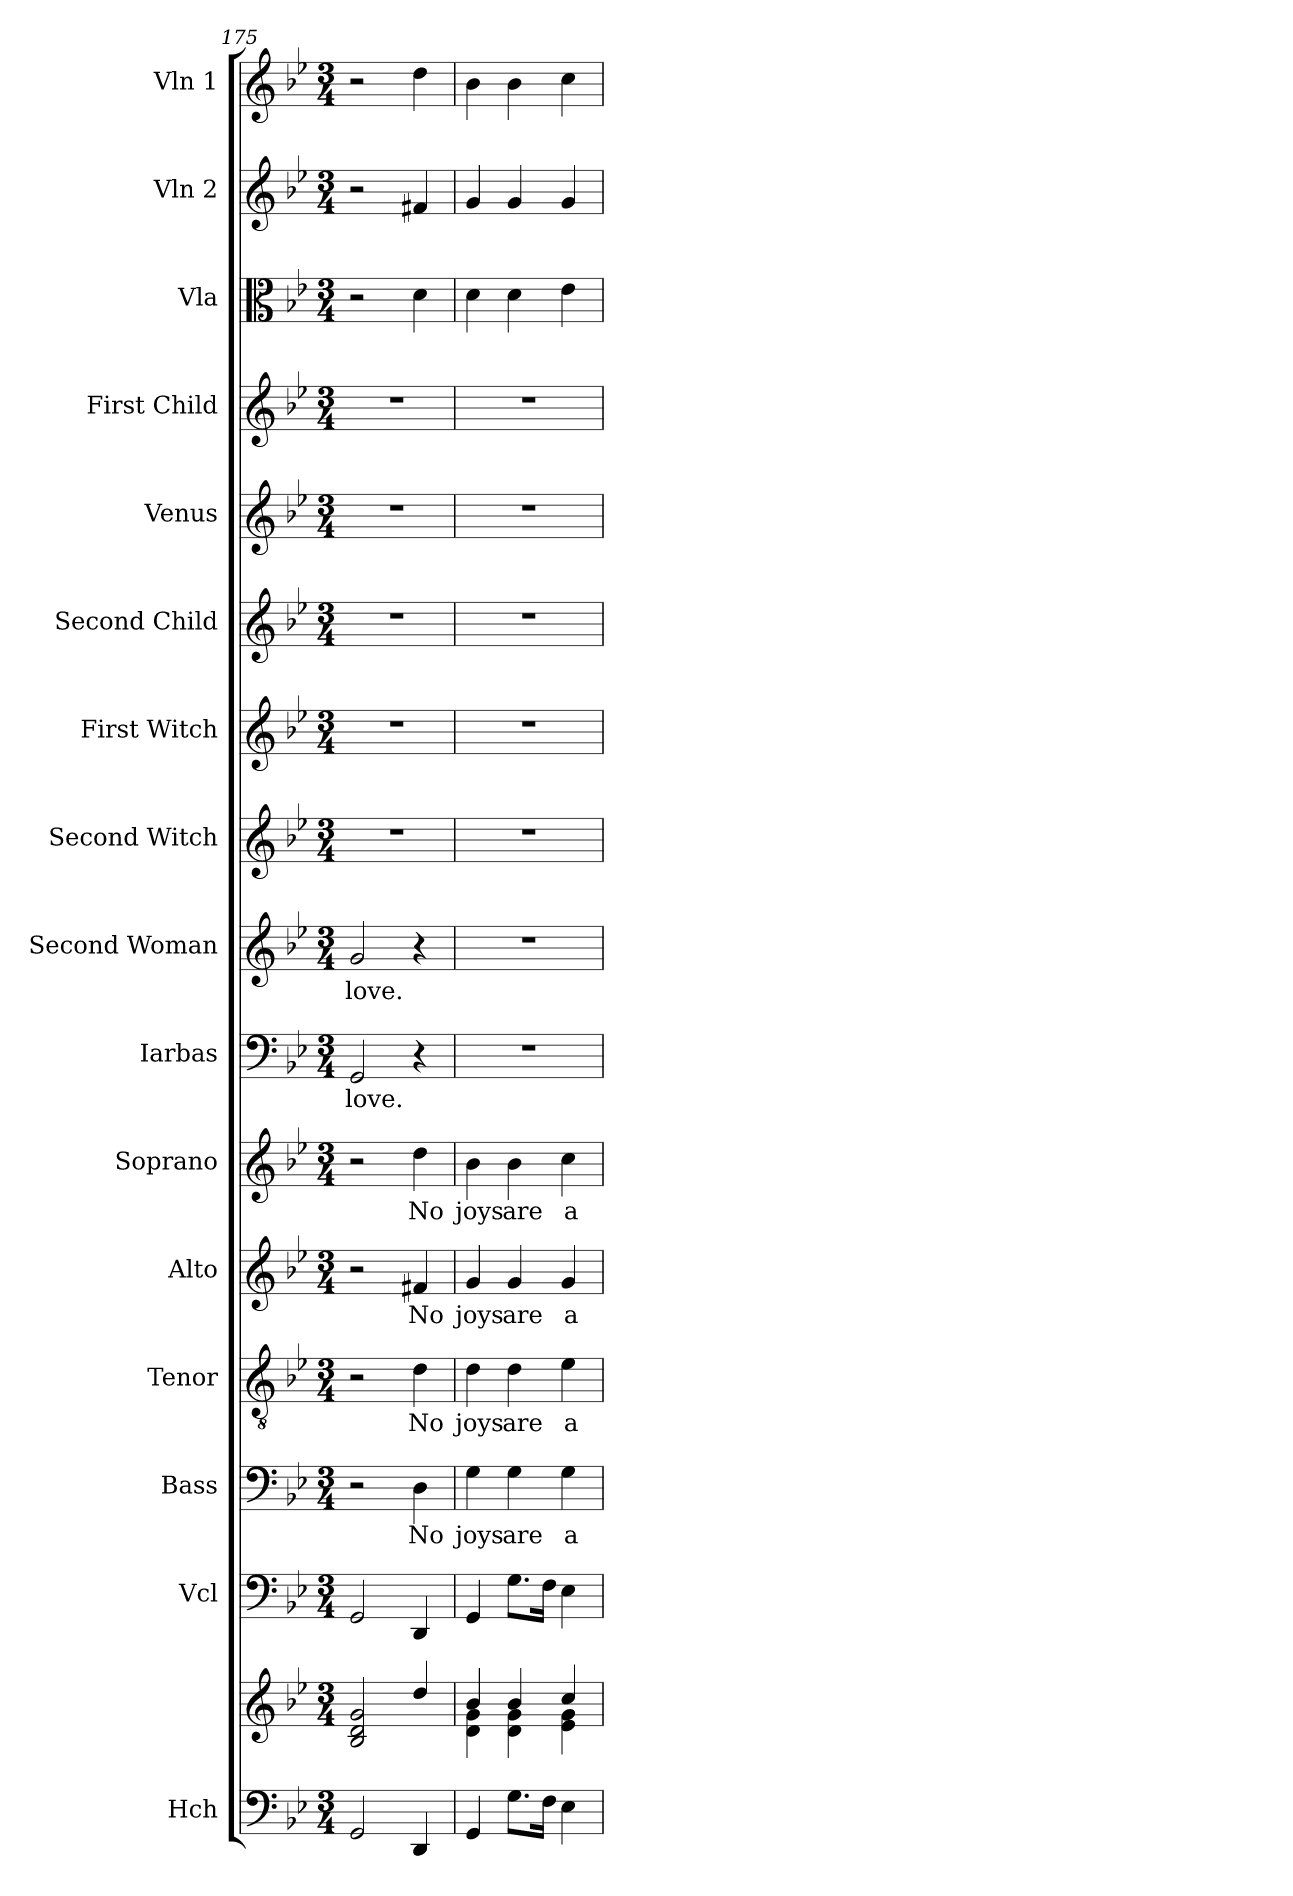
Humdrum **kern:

**kern	**kern	**kern	**kern	**text	**kern	**text	**kern	**text	**kern	**text	**kern	**text	**kern	**text	**kern	**kern	**kern	**kern	**kern	**kern	**kern	**kern
*part16	*part16	*part15	*part14	*part14	*part13	*part13	*part12	*part12	*part11	*part11	*part10	*part10	*part9	*part9	*part8	*part7	*part6	*part5	*part4	*part3	*part2	*part1
*staff17	*staff16	*staff15	*staff14	*staff14	*staff13	*staff13	*staff12	*staff12	*staff11	*staff11	*staff10	*staff10	*staff9	*staff9	*staff8	*staff7	*staff6	*staff5	*staff4	*staff3	*staff2	*staff1
*I"Hch	*	*I"Vcl	*I"Bass	*	*I"Tenor	*	*I"Alto	*	*I"Soprano	*	*I"Iarbas	*	*I"Second Woman	*	*I"Second Witch	*I"First Witch	*I"Second Child	*I"Venus	*I"First Child	*I"Vla	*I"Vln 2	*I"Vln 1
*I'Hch.	*	*I'Vc.	*I'B.	*	*I'T.	*	*I'A.	*	*I'S.	*	*I'I.	*	*I'2W	*	*I'W2.	*I'W1	*I'C2.	*I'V.	*I'C1	*I'Vla.	*I'Vln.	*I'Vln.
*clefF4	*clefG2	*clefF4	*clefF4	*	*clefGv2	*	*clefG2	*	*clefG2	*	*clefF4	*	*clefG2	*	*clefG2	*clefG2	*clefG2	*clefG2	*clefG2	*clefC3	*clefG2	*clefG2
*k[b-e-]	*k[b-e-]	*k[b-e-]	*k[b-e-]	*	*k[b-e-]	*	*k[b-e-]	*	*k[b-e-]	*	*k[b-e-]	*	*k[b-e-]	*	*k[b-e-]	*k[b-e-]	*k[b-e-]	*k[b-e-]	*k[b-e-]	*k[b-e-]	*k[b-e-]	*k[b-e-]
*M3/4	*M3/4	*M3/4	*M3/4	*	*M3/4	*	*M3/4	*	*M3/4	*	*M3/4	*	*M3/4	*	*M3/4	*M3/4	*M3/4	*M3/4	*M3/4	*M3/4	*M3/4	*M3/4
=175	=175	=175	=175	=175	=175	=175	=175	=175	=175	=175	=175	=175	=175	=175	=175	=175	=175	=175	=175	=175	=175	=175
*^	*	*	*	*	*	*	*	*	*	*	*	*	*	*	*	*	*	*	*	*	*	*
!	!	!	!	!	!	!	!	!	!	!	!	!	!LO:LY:b	!	!LO:LY:b	!	!	!	!	!	!	!	!
2GG/	2ryy	2B-/ 2d/ 2g/	2GG/	2r	.	2r	.	2r	.	2r	.	2GG/	love.	2g/	love.	2.r	2.r	2.r	2.r	2.r	2r	2r	2r
!	!	!	!	!	!LO:LY:b	!	!LO:LY:b	!	!LO:LY:b	!	!LO:LY:b	!	!	!	!	!	!	!	!	!	!	!	!
4DD/	4DD/	4dd/	4DD/	4D\	No	4d\	No	4f#X/	No	4dd\	No	4r	.	4r	.	.	.	.	.	.	4d\	4f#X/	4dd\
=176	=176	=176	=176	=176	=176	=176	=176	=176	=176	=176	=176	=176	=176	=176	=176	=176	=176	=176	=176	=176	=176	=176	=176
*	*	*^	*	*	*	*	*	*	*	*	*	*	*	*	*	*	*	*	*	*	*	*	*
!	!	!	!	!	!	!LO:LY:b	!	!LO:LY:b	!	!LO:LY:b	!	!LO:LY:b	!	!	!	!	!	!	!	!	!	!	!	!
*v	*v	*	*	*	*	*	*	*	*	*	*	*	*	*	*	*	*	*	*	*	*	*	*	*
4GG/	4b-/	4d\ 4g\	4GG/	4G\	joys	4d\	joys	4g/	joys	4b-\	joys	2.r	.	2.r	.	2.r	2.r	2.r	2.r	2.r	4d\	4g/	4b-\
!	!	!	!	!	!LO:LY:b	!	!LO:LY:b	!	!LO:LY:b	!	!LO:LY:b	!	!	!	!	!	!	!	!	!	!	!	!
8.G\L	4b-/	4d\ 4g\	8.G\L	4G\	are	4d\	are	4g/	are	4b-\	are	.	.	.	.	.	.	.	.	.	4d\	4g/	4b-\
16F\Jk	.	.	16F\Jk	.	.	.	.	.	.	.	.	.	.	.	.	.	.	.	.	.	.	.	.
!	!	!	!	!	!LO:LY:b	!	!LO:LY:b	!	!LO:LY:b	!	!LO:LY:b	!	!	!	!	!	!	!	!	!	!	!	!
4E-\	4cc/	4e-\ 4g\	4E-\	4G\	a-	4e-\	a-	4g/	a-	4cc\	a-	.	.	.	.	.	.	.	.	.	4e-\	4g/	4cc\
*	*v	*v	*	*	*	*	*	*	*	*	*	*	*	*	*	*	*	*	*	*	*	*	*
=	=	=	=	=	=	=	=	=	=	=	=	=	=	=	=	=	=	=	=	=	=	=
*-	*-	*-	*-	*-	*-	*-	*-	*-	*-	*-	*-	*-	*-	*-	*-	*-	*-	*-	*-	*-	*-	*-
